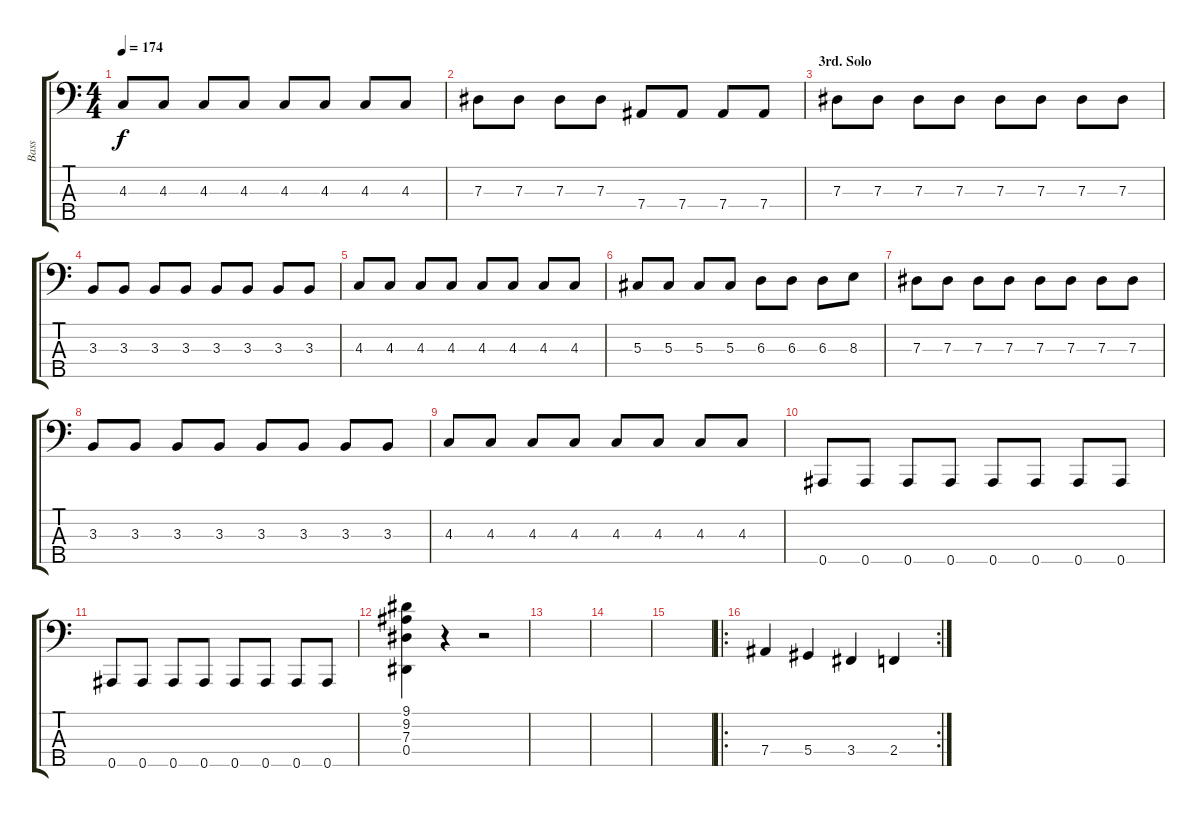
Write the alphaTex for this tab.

\track ("Bass" "Bass") {instrument electricbassfinger}
\staff {score tabs}
\tuning (Gb2 Db2 Ab1 Eb1 Bb0) {hide}
\ts (4 4)
\tempo 174
\clef f4
\ks c
4.3.8{dy f} 4.3.8 4.3.8 4.3.8 4.3.8 4.3.8 4.3.8 4.3.8 |
7.3.8 7.3.8 7.3.8 7.3.8 7.4.8 7.4.8 7.4.8 7.4.8 |
\section ("" "3rd. Solo")
7.3.8 7.3.8 7.3.8 7.3.8 7.3.8 7.3.8 7.3.8 7.3.8 |
3.3.8 3.3.8 3.3.8 3.3.8 3.3.8 3.3.8 3.3.8 3.3.8 |
4.3.8 4.3.8 4.3.8 4.3.8 4.3.8 4.3.8 4.3.8 4.3.8 |
5.3.8 5.3.8 5.3.8 5.3.8 6.3.8 6.3.8 6.3.8 8.3.8 |
7.3.8 7.3.8 7.3.8 7.3.8 7.3.8 7.3.8 7.3.8 7.3.8 |
3.3.8 3.3.8 3.3.8 3.3.8 3.3.8 3.3.8 3.3.8 3.3.8 |
4.3.8 4.3.8 4.3.8 4.3.8 4.3.8 4.3.8 4.3.8 4.3.8 |
0.5.8 0.5.8 0.5.8 0.5.8 0.5.8 0.5.8 0.5.8 0.5.8 |
0.5.8 0.5.8 0.5.8 0.5.8 0.5.8 0.5.8 0.5.8 0.5.8 |
(9.1 9.2 7.3 0.4).4 r.4 r.2 |
|
|
|
\ro
\rc 2
7.4.4 5.4.4 3.4.4 2.4.4
